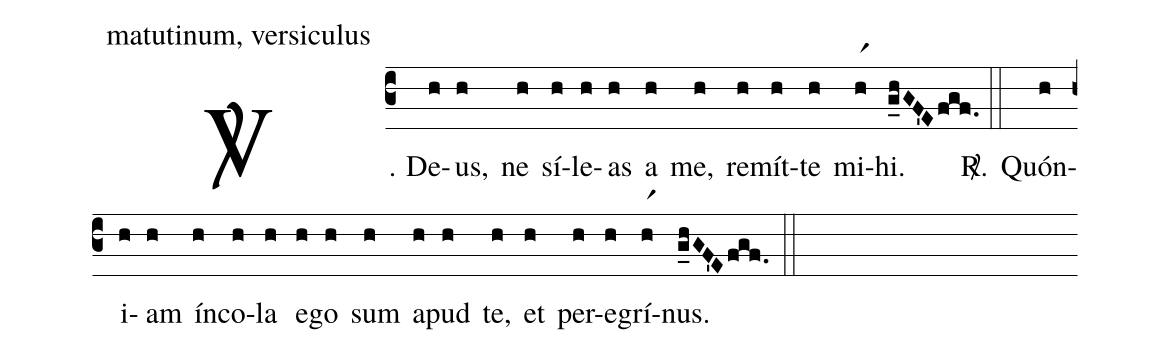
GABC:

office-part: matutinum, versiculus;
%%
(c3)
<sp>V/</sp>. D{e}(h)us,(h) ne(h) sí(h)le(h)as(h) a(h) me,(h) re(h)mít(h)te(h) mi(hr1)hi.(g_hGF'Efgf.) <sp>R/</sp>.(::)
Quón(h)i(h)am(h) ín(h)co(h)la(h) e(h)go(h) sum(h) a(h)pud(h) te,(h) et(h) per(h)e(h)grí(hr1)nus.(g_hGF'Efgf.) (::)
